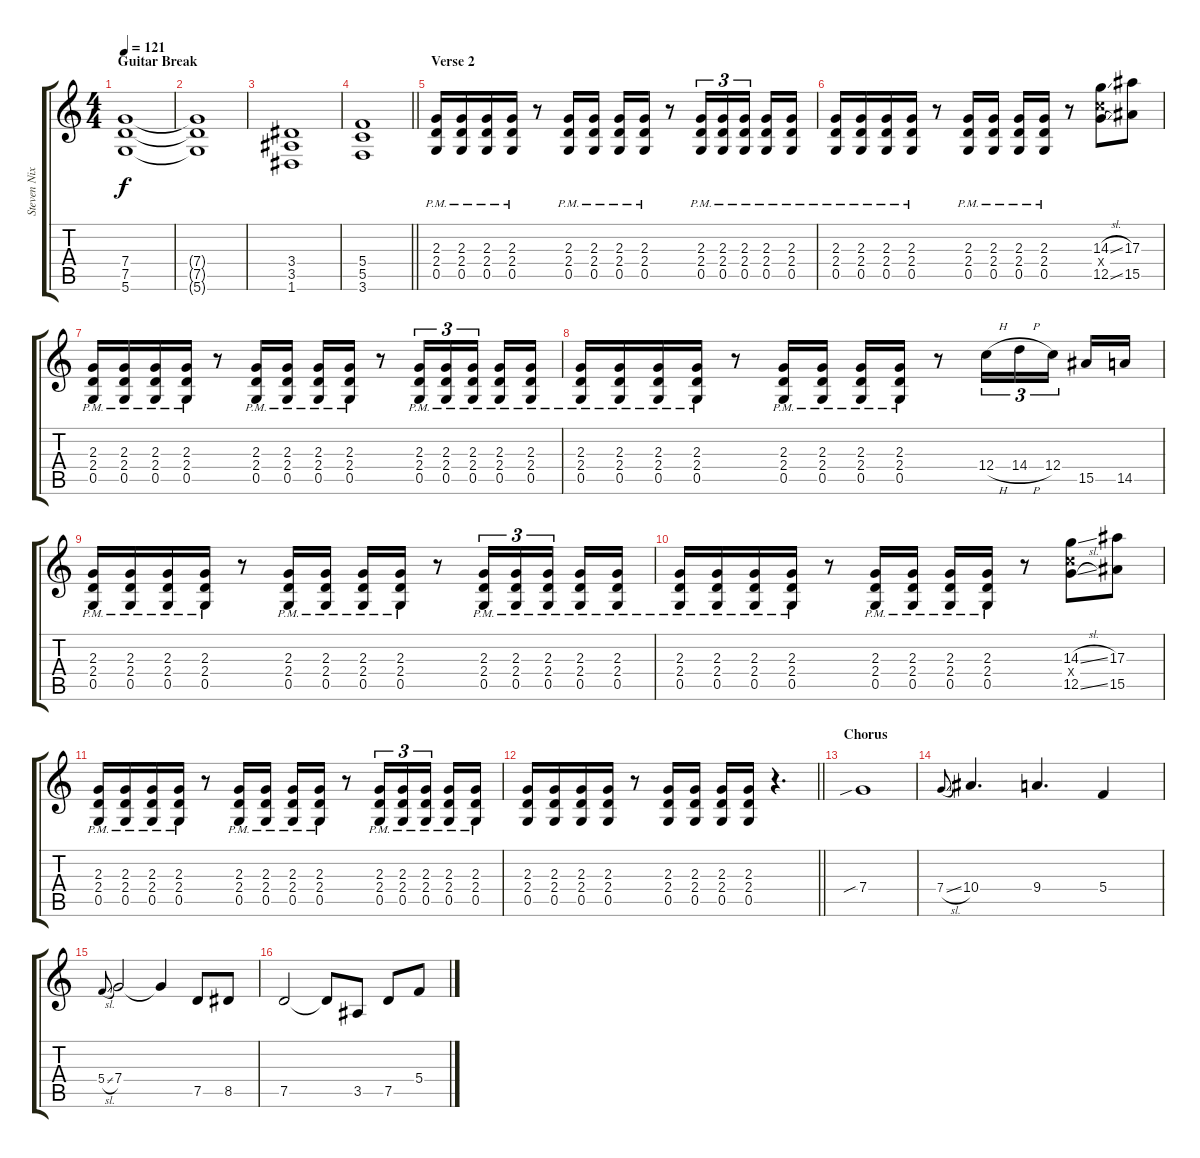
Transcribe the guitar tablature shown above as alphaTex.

\track ("Steven Nixon" "Steven Nix") {instrument distortionguitar}
\staff {score tabs}
\tuning (D4 A3 F3 C3 G2 D2) {hide}
\ts (4 4)
\section ("" "Guitar Break")
\tempo 121
\clef g2
\ks c
(7.4 7.5 5.6).1{dy f} |
(7.4{t} 7.5{t} 5.6{t}).1 |
(3.4 3.5 1.6).1 |
\barLineRight lightlight
(5.4 5.5 3.6).1 |
\section ("" "Verse 2")
(2.3{pm} 2.4{pm} 0.5{pm}).16 (2.3{pm} 2.4{pm} 0.5{pm}).16 (2.3{pm} 2.4{pm} 0.5{pm}).16 (2.3{pm} 2.4{pm} 0.5{pm}).16 r.8 (2.3{pm} 2.4{pm} 0.5{pm}).16 (2.3{pm} 2.4{pm} 0.5{pm}).16 (2.3{pm} 2.4{pm} 0.5{pm}).16 (2.3{pm} 2.4{pm} 0.5{pm}).16 r.8 (2.3{pm} 2.4{pm} 0.5{pm}).16{tu (3 2)} (2.3{pm} 2.4{pm} 0.5{pm}).16{tu (3 2)} (2.3{pm} 2.4{pm} 0.5{pm}).16{tu (3 2) beam splitsecondary} (2.3{pm} 2.4{pm} 0.5{pm}).16 (2.3{pm} 2.4{pm} 0.5{pm}).16 |
(2.3{pm} 2.4{pm} 0.5{pm}).16 (2.3{pm} 2.4{pm} 0.5{pm}).16 (2.3{pm} 2.4{pm} 0.5{pm}).16 (2.3{pm} 2.4{pm} 0.5{pm}).16 r.8 (2.3{pm} 2.4{pm} 0.5{pm}).16 (2.3{pm} 2.4{pm} 0.5{pm}).16 (2.3{pm} 2.4{pm} 0.5{pm}).16 (2.3{pm} 2.4{pm} 0.5{pm}).16 r.8 (14.3{sl} 12.4{x} 12.5{sl}).8 (17.3 15.5).8 |
(2.3{pm} 2.4{pm} 0.5{pm}).16 (2.3{pm} 2.4{pm} 0.5{pm}).16 (2.3{pm} 2.4{pm} 0.5{pm}).16 (2.3{pm} 2.4{pm} 0.5{pm}).16 r.8 (2.3{pm} 2.4{pm} 0.5{pm}).16 (2.3{pm} 2.4{pm} 0.5{pm}).16 (2.3{pm} 2.4{pm} 0.5{pm}).16 (2.3{pm} 2.4{pm} 0.5{pm}).16 r.8 (2.3{pm} 2.4{pm} 0.5{pm}).16{tu (3 2)} (2.3{pm} 2.4{pm} 0.5{pm}).16{tu (3 2)} (2.3{pm} 2.4{pm} 0.5{pm}).16{tu (3 2) beam splitsecondary} (2.3{pm} 2.4{pm} 0.5{pm}).16 (2.3{pm} 2.4{pm} 0.5{pm}).16 |
(2.3{pm} 2.4{pm} 0.5{pm}).16 (2.3{pm} 2.4{pm} 0.5{pm}).16 (2.3{pm} 2.4{pm} 0.5{pm}).16 (2.3{pm} 2.4{pm} 0.5{pm}).16 r.8 (2.3{pm} 2.4{pm} 0.5{pm}).16 (2.3{pm} 2.4{pm} 0.5{pm}).16 (2.3{pm} 2.4{pm} 0.5{pm}).16 (2.3{pm} 2.4{pm} 0.5{pm}).16 r.8 12.4{h}.16{tu (3 2)} 14.4{h}.16{tu (3 2)} 12.4.16{tu (3 2) beam splitsecondary} 15.5.16 14.5.16 |
(2.3{pm} 2.4{pm} 0.5{pm}).16 (2.3{pm} 2.4{pm} 0.5{pm}).16 (2.3{pm} 2.4{pm} 0.5{pm}).16 (2.3{pm} 2.4{pm} 0.5{pm}).16 r.8 (2.3{pm} 2.4{pm} 0.5{pm}).16 (2.3{pm} 2.4{pm} 0.5{pm}).16 (2.3{pm} 2.4{pm} 0.5{pm}).16 (2.3{pm} 2.4{pm} 0.5{pm}).16 r.8 (2.3{pm} 2.4{pm} 0.5{pm}).16{tu (3 2)} (2.3{pm} 2.4{pm} 0.5{pm}).16{tu (3 2)} (2.3{pm} 2.4{pm} 0.5{pm}).16{tu (3 2) beam splitsecondary} (2.3{pm} 2.4{pm} 0.5{pm}).16 (2.3{pm} 2.4{pm} 0.5{pm}).16 |
(2.3{pm} 2.4{pm} 0.5{pm}).16 (2.3{pm} 2.4{pm} 0.5{pm}).16 (2.3{pm} 2.4{pm} 0.5{pm}).16 (2.3{pm} 2.4{pm} 0.5{pm}).16 r.8 (2.3{pm} 2.4{pm} 0.5{pm}).16 (2.3{pm} 2.4{pm} 0.5{pm}).16 (2.3{pm} 2.4{pm} 0.5{pm}).16 (2.3{pm} 2.4{pm} 0.5{pm}).16 r.8 (14.3{sl} 12.4{x} 12.5{sl}).8 (17.3 15.5).8 |
(2.3{pm} 2.4{pm} 0.5{pm}).16 (2.3{pm} 2.4{pm} 0.5{pm}).16 (2.3{pm} 2.4{pm} 0.5{pm}).16 (2.3{pm} 2.4{pm} 0.5{pm}).16 r.8 (2.3{pm} 2.4{pm} 0.5{pm}).16 (2.3{pm} 2.4{pm} 0.5{pm}).16 (2.3{pm} 2.4{pm} 0.5{pm}).16 (2.3{pm} 2.4{pm} 0.5{pm}).16 r.8 (2.3{pm} 2.4{pm} 0.5{pm}).16{tu (3 2)} (2.3{pm} 2.4{pm} 0.5{pm}).16{tu (3 2)} (2.3{pm} 2.4{pm} 0.5{pm}).16{tu (3 2) beam splitsecondary} (2.3{pm} 2.4{pm} 0.5{pm}).16 (2.3{pm} 2.4{pm} 0.5{pm}).16 |
\barLineRight lightlight
(2.3 2.4 0.5).16 (2.3 2.4 0.5).16 (2.3 2.4 0.5).16 (2.3 2.4 0.5).16 r.8 (2.3 2.4 0.5).16 (2.3 2.4 0.5).16 (2.3 2.4 0.5).16 (2.3 2.4 0.5).16 r.4{d} |
\section ("" "Chorus")
7.4{sib}.1 |
7.4{sl}.8{gr onbeat} 10.4.4{d} 9.4.4{d} 5.4.4 |
5.4{sl}.8{gr onbeat} 7.4.2 7.4{t}.4 7.5.8 8.5.8 |
7.5.2 7.5{t}.8 3.5.8 7.5.8 5.4.8
